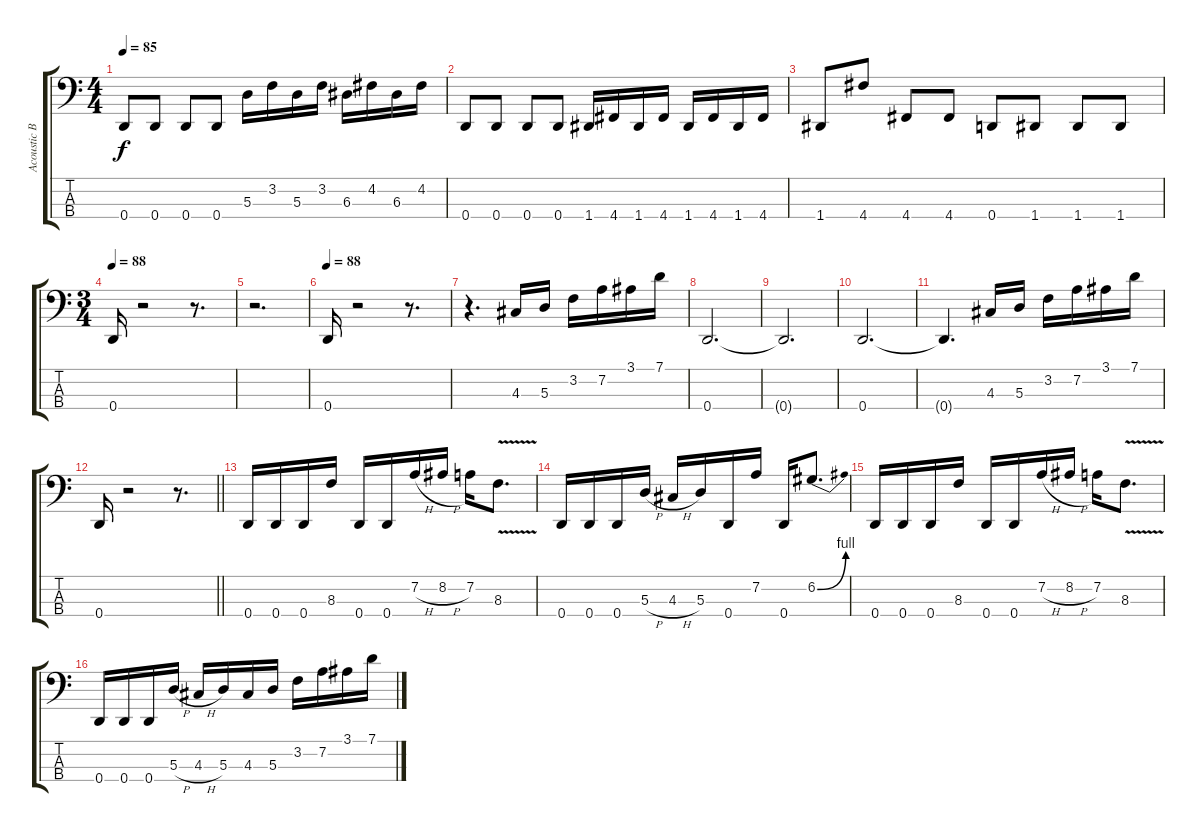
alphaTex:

\track ("Acoustic Bass [Optional]" "Acoustic B") {instrument acousticbass}
\staff {score tabs}
\tuning (G2 D2 A1 D1) {hide}
\ts (4 4)
\tempo 85
\clef f4
\ks c
0.4.8{dy f} 0.4.8 0.4.8 0.4.8 5.3.16 3.2.16 5.3.16 3.2.16 6.3.16 4.2.16 6.3.16 4.2.16 |
0.4.8 0.4.8 0.4.8 0.4.8 1.4.16 4.4.16 1.4.16 4.4.16 1.4.16 4.4.16 1.4.16 4.4.16 |
1.4.8 4.4.8{ot 8vb} 4.4.8 4.4.8 0.4.8 1.4.8 1.4.8 1.4.8 |
\ts (3 4)
\tempo 88
0.4.16 r.2 r.8{d} |
r.2{d} |
\tempo 88
0.4.16 r.2 r.8{d} |
r.4{d} 4.3.16 5.3.16 3.2.16 7.2.16 3.1.16 7.1.16 |
0.4.2{d} |
0.4{t}.2{d} |
0.4.2{d} |
0.4{t}.4{d} 4.3.16 5.3.16 3.2.16 7.2.16 3.1.16 7.1.16 |
\barLineRight lightlight
0.4.16 r.2 r.8{d} |
0.4.16 0.4.16 0.4.16 8.3.16 0.4.16 0.4.16 7.2{h}.16 8.2{h}.16 7.2.16 8.3{v}.8{d} |
0.4.16 0.4.16 0.4.16 5.3{h}.16 4.3{h}.16 5.3.16 0.4.16 7.2.16 0.4.16 6.2{be (bend 0 0 60 4)}.8{d} |
0.4.16 0.4.16 0.4.16 8.3.16 0.4.16 0.4.16 7.2{h}.16 8.2{h}.16 7.2.16 8.3{v}.8{d} |
0.4.16 0.4.16 0.4.16 5.3{h}.16 4.3{h}.16 5.3.16 4.3.16 5.3.16 3.2.16 7.2.16 3.1.16 7.1.16
